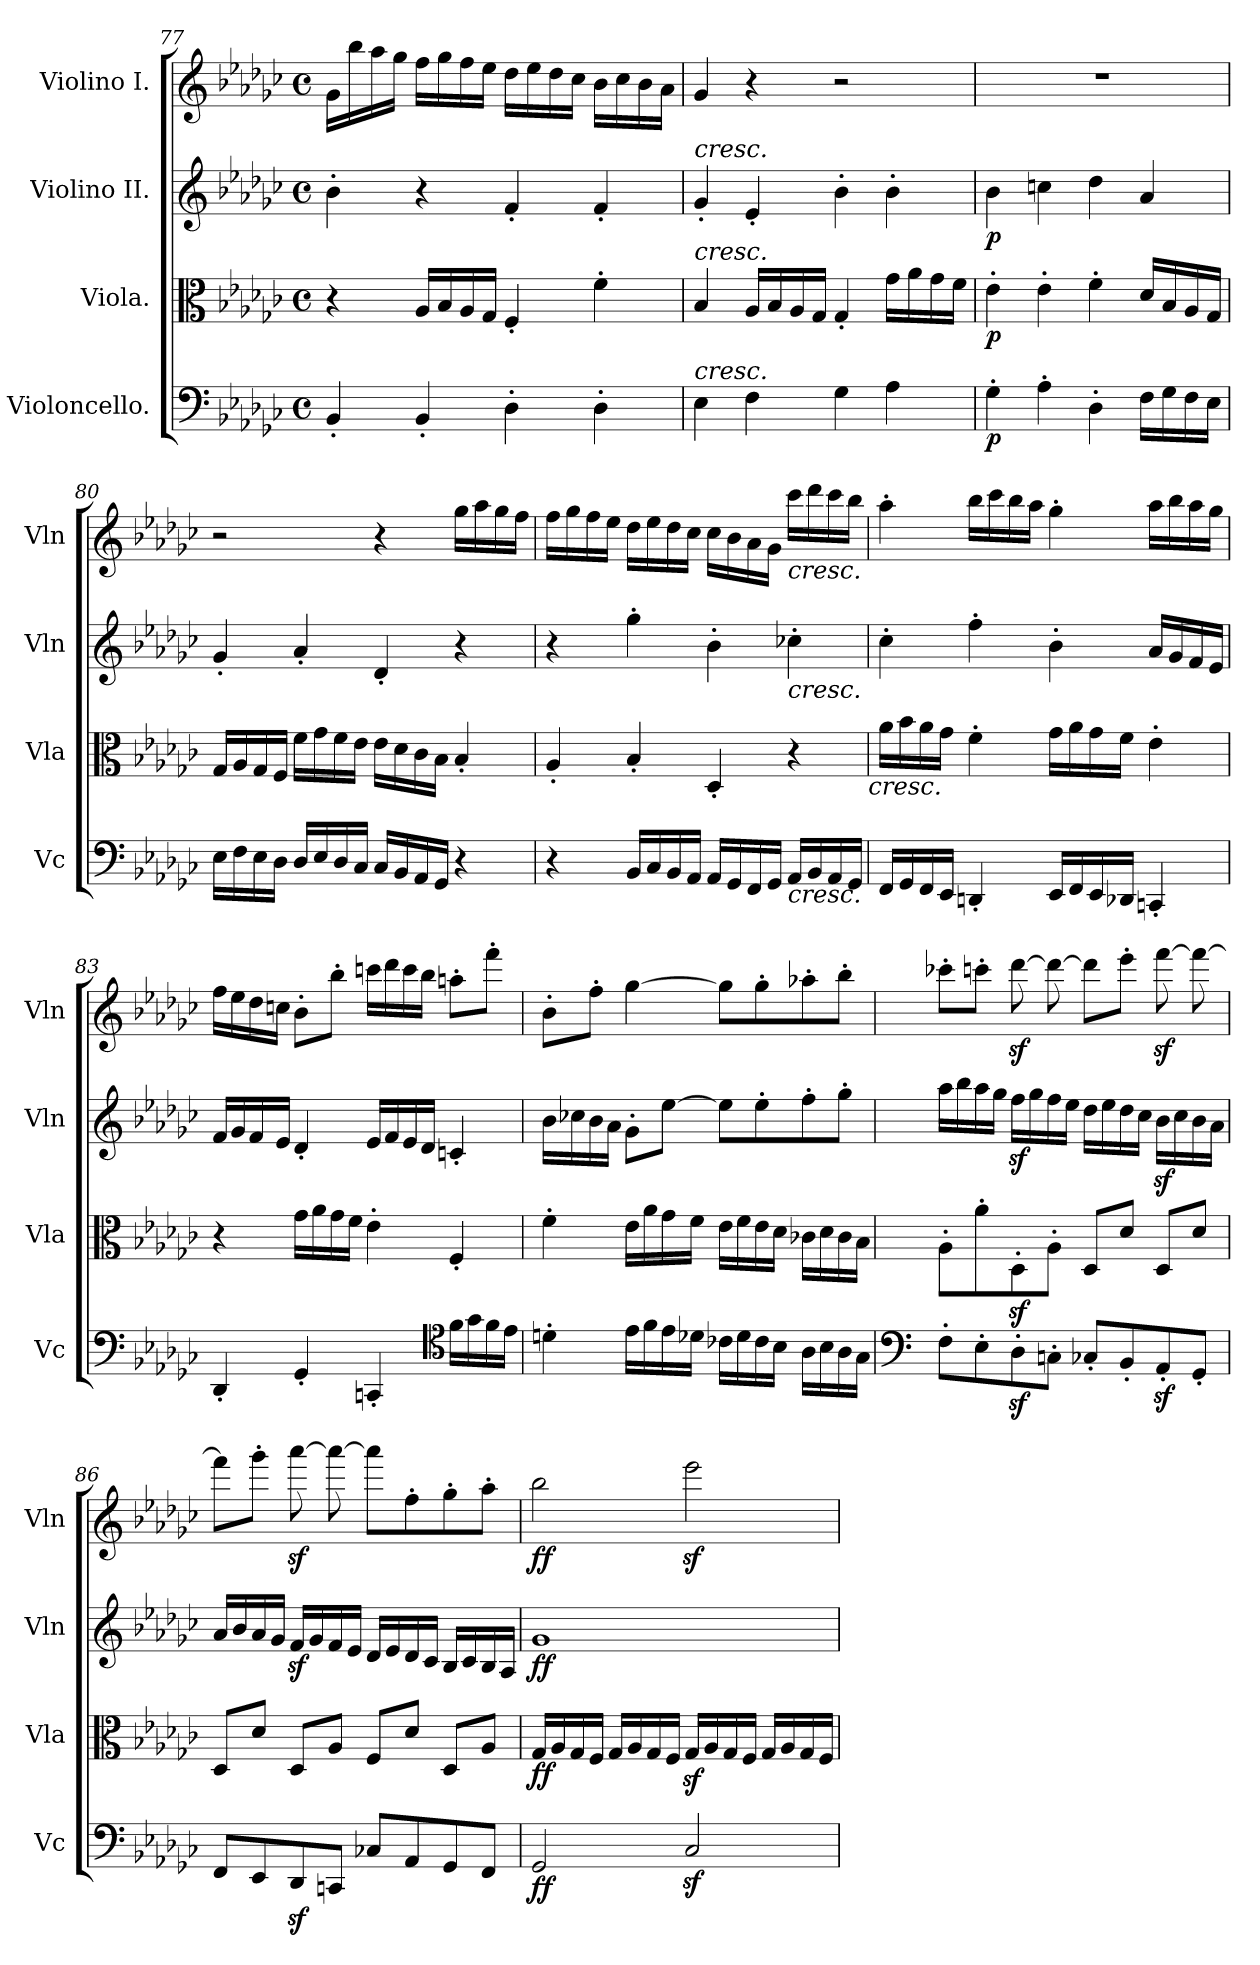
**kern	**dynam	**kern	**dynam	**kern	**dynam	**kern	**dynam
*part4	*part4	*part3	*part3	*part2	*part2	*part1	*part1
*staff4	*staff4	*staff3	*staff3	*staff2	*staff2	*staff1	*staff1
*I"Violoncello.	*	*I"Viola.	*	*I"Violino II.	*	*I"Violino I.	*
*I'Vc	*	*I'Vla	*	*I'Vln	*	*I'Vln	*
*clefF4	*	*clefC3	*	*clefG2	*	*clefG2	*
*k[b-e-a-d-g-c-]	*	*k[b-e-a-d-g-c-]	*	*k[b-e-a-d-g-c-]	*	*k[b-e-a-d-g-c-]	*
*G-:	*	*G-:	*	*G-:	*	*G-:	*
*M4/4	*	*M4/4	*	*M4/4	*	*M4/4	*
*met(c)	*	*met(c)	*	*met(c)	*	*met(c)	*
=77	=77	=77	=77	=77	=77	=77	=77
4BB-'/	.	4r	.	4b-'\	.	16g-\LL	.
.	.	.	.	.	.	16bb-\	.
.	.	.	.	.	.	16aa-\	.
.	.	.	.	.	.	16gg-\JJ	.
4BB-'/	.	16A-/LL	.	4r	.	16ff\LL	.
.	.	16B-/	.	.	.	16gg-\	.
.	.	16A-/	.	.	.	16ff\	.
.	.	16G-/JJ	.	.	.	16ee-\JJ	.
4D-'\	.	4F'/	.	4f'/	.	16dd-\LL	.
.	.	.	.	.	.	16ee-\	.
.	.	.	.	.	.	16dd-\	.
.	.	.	.	.	.	16cc-\JJ	.
4D-'\	.	4f'\	.	4f'/	.	16b-\LL	.
.	.	.	.	.	.	16cc-\	.
.	.	.	.	.	.	16b-\	.
.	.	.	.	.	.	16a-\JJ	.
=78	=78	=78	=78	=78	=78	=78	=78
!	!	!	!	!LO:TX:a:i:t=cresc.	!	!	!
!	!	!LO:TX:a:i:t=cresc.	!	!	!	!	!
!LO:TX:a:i:t=cresc.	!	!	!	!	!	!	!
4E-\	.	4B-/	.	4g-'/	.	4g-/	.
4F\	.	16A-/LL	.	4e-'/	.	4r	.
.	.	16B-/	.	.	.	.	.
.	.	16A-/	.	.	.	.	.
.	.	16G-/JJ	.	.	.	.	.
4G-\	.	4G-'/	.	4b-'\	.	2r	.
4A-\	.	16g-\LL	.	4b-'\	.	.	.
.	.	16a-\	.	.	.	.	.
.	.	16g-\	.	.	.	.	.
.	.	16f\JJ	.	.	.	.	.
=79	=79	=79	=79	=79	=79	=79	=79
!	!LO:DY:b	!	!LO:DY:b	!	!LO:DY:b	!	!
4G-'\	p	4e-'\	p	4b-\	p	1r	.
4A-'\	.	4e-'\	.	4ccn\	.	.	.
4D-'\	.	4f'\	.	4dd-\	.	.	.
16F\LL	.	16d-/LL	.	4a-/	.	.	.
16G-\	.	16B-/	.	.	.	.	.
16F\	.	16A-/	.	.	.	.	.
16E-\JJ	.	16G-/JJ	.	.	.	.	.
!!LO:LB:g=z
=80	=80	=80	=80	=80	=80	=80	=80
16E-\LL	.	16G-/LL	.	4g-'/	.	2r	.
16F\	.	16A-/	.	.	.	.	.
16E-\	.	16G-/	.	.	.	.	.
16D-\JJ	.	16F/JJ	.	.	.	.	.
16D-/LL	.	16f\LL	.	4a-'/	.	.	.
16E-/	.	16g-\	.	.	.	.	.
16D-/	.	16f\	.	.	.	.	.
16C-/JJ	.	16e-\JJ	.	.	.	.	.
16C-/LL	.	16e-\LL	.	4d-'/	.	4r	.
16BB-/	.	16d-\	.	.	.	.	.
16AA-/	.	16c-\	.	.	.	.	.
16GG-/JJ	.	16B-\JJ	.	.	.	.	.
4r	.	4B-'/	.	4r	.	16gg-\LL	.
.	.	.	.	.	.	16aa-\	.
.	.	.	.	.	.	16gg-\	.
.	.	.	.	.	.	16ff\JJ	.
=81	=81	=81	=81	=81	=81	=81	=81
4r	.	4A-'/	.	4r	.	16ff\LL	.
.	.	.	.	.	.	16gg-\	.
.	.	.	.	.	.	16ff\	.
.	.	.	.	.	.	16ee-\JJ	.
16BB-/LL	.	4B-'/	.	4gg-'\	.	16dd-\LL	.
16C-/	.	.	.	.	.	16ee-\	.
16BB-/	.	.	.	.	.	16dd-\	.
16AA-/JJ	.	.	.	.	.	16cc-\JJ	.
16AA-/LL	.	4D-'/	.	4b-'\	.	16cc-\LL	.
16GG-/	.	.	.	.	.	16b-\	.
16FF/	.	.	.	.	.	16a-\	.
16GG-/JJ	.	.	.	.	.	16g-\JJ	.
!	!	!	!	!	!	!LO:TX:b:i:t=cresc.	!
!	!	!	!	!LO:TX:b:i:t=cresc.	!	!	!
!LO:TX:b:i:t=cresc.	!	!	!	!	!	!	!
16AA-/LL	.	4r	.	4cc-X'\	.	16ccc-\LL	.
16BB-/	.	.	.	.	.	16ddd-\	.
16AA-/	.	.	.	.	.	16ccc-\	.
16GG-/JJ	.	.	.	.	.	16bb-\JJ	.
!	!	!LO:TX:b:i:t=cresc.	!	!	!	!	!
!!LO:PB:g=z
=82	=82	=82	=82	=82	=82	=82	=82
16FF/LL	.	16a-\LL	.	4cc-'\	.	4aa-'\	.
16GG-/	.	16b-\	.	.	.	.	.
16FF/	.	16a-\	.	.	.	.	.
16EE-/JJ	.	16g-\JJ	.	.	.	.	.
4DDn'/	.	4f'\	.	4ff'\	.	16bb-\LL	.
.	.	.	.	.	.	16ccc-\	.
.	.	.	.	.	.	16bb-\	.
.	.	.	.	.	.	16aa-\JJ	.
16EE-/LL	.	16g-\LL	.	4b-'\	.	4gg-'\	.
16FF/	.	16a-\	.	.	.	.	.
16EE-/	.	16g-\	.	.	.	.	.
16DD-X/JJ	.	16f\JJ	.	.	.	.	.
4CCn'/	.	4e-'\	.	16a-/LL	.	16aa-\LL	.
.	.	.	.	16g-/	.	16bb-\	.
.	.	.	.	16f/	.	16aa-\	.
.	.	.	.	16e-/JJ	.	16gg-\JJ	.
!!LO:PB:g=z
=83	=83	=83	=83	=83	=83	=83	=83
4DD-'/	.	4r	.	16f/LL	.	16ff\LL	.
.	.	.	.	16g-/	.	16ee-\	.
.	.	.	.	16f/	.	16dd-\	.
.	.	.	.	16e-/JJ	.	16ccn\JJ	.
4GG-'/	.	16g-\LL	.	4d-'/	.	8b-'\L	.
.	.	16a-\	.	.	.	.	.
.	.	16g-\	.	.	.	8bb-'\J	.
.	.	16f\JJ	.	.	.	.	.
4CCn'/	.	4e-'\	.	16e-/LL	.	16cccn\LL	.
.	.	.	.	16f/	.	16ddd-\	.
.	.	.	.	16e-/	.	16ccc\	.
.	.	.	.	16d-/JJ	.	16bb-\JJ	.
*clefC4	*	*	*	*	*	*	*
16f\LL	.	4F'/	.	4cn'/	.	8aan'\L	.
16g-\	.	.	.	.	.	.	.
16f\	.	.	.	.	.	8fff'\J	.
16e-\JJ	.	.	.	.	.	.	.
=84	=84	=84	=84	=84	=84	=84	=84
4dn'\	.	4f'\	.	16b-\LL	.	8b-'\L	.
.	.	.	.	16cc-X\	.	.	.
.	.	.	.	16b-\	.	8ff'\J	.
.	.	.	.	16a-\JJ	.	.	.
16e-\LL	.	16e-\LL	.	8g-'\L	.	[4gg-\	.
16f\	.	16a-\	.	.	.	.	.
16e-\	.	16g-\	.	[8ee-\J	.	.	.
16d-X\JJ	.	16f\JJ	.	.	.	.	.
16c-X\LL	.	16e-\LL	.	8ee-\L]	.	8gg-\L]	.
16d-\	.	16f\	.	.	.	.	.
16c-\	.	16e-\	.	8ee-'\	.	8gg-'\	.
16B-\JJ	.	16d-\JJ	.	.	.	.	.
16A-\LL	.	16c-X\LL	.	8ff'\	.	8aa-X'\	.
16B-\	.	16d-\	.	.	.	.	.
16A-\	.	16c-\	.	8gg-'\J	.	8bb-'\J	.
16G-\JJ	.	16B-\JJ	.	.	.	.	.
!!LO:LB:g=z
=85	=85	=85	=85	=85	=85	=85	=85
*clefF4	*	*	*	*	*	*	*
8F'\L	.	8A-'\L	.	16aa-\LL	.	8ccc-X'\L	.
.	.	.	.	16bb-\	.	.	.
8E-'\	.	8a-'\	.	16aa-\	.	8cccn'\J	.
.	.	.	.	16gg-\JJ	.	.	.
8D-z<'\	.	8D-z<'\	.	16ffz<\LL	.	[8ddd-z<\	.
.	.	.	.	16gg-\	.	.	.
8Cn'\J	.	8A-'\J	.	16ff\	.	8ddd-\_	.
.	.	.	.	16ee-\JJ	.	.	.
8C-X'/L	.	8D-/L	.	16dd-\LL	.	8ddd-\L]	.
.	.	.	.	16ee-\	.	.	.
8BB-'/	.	8d-/J	.	16dd-\	.	8eee-'\J	.
.	.	.	.	16cc-\JJ	.	.	.
8AA-z>'/	.	8D-/L	.	16b-z<\LL	.	[8fffz<\	.
.	.	.	.	16cc-\	.	.	.
8GG-'/J	.	8d-/J	.	16b-\	.	8fff\_	.
.	.	.	.	16a-\JJ	.	.	.
!!LO:LB:g=z
=86	=86	=86	=86	=86	=86	=86	=86
8FF/L	.	8D-/L	.	16a-/LL	.	8fff\L]	.
.	.	.	.	16b-/	.	.	.
8EE-/	.	8d-/J	.	16a-/	.	8ggg-'\J	.
.	.	.	.	16g-/JJ	.	.	.
8DD-z>/	.	8D-/L	.	16fz</LL	.	[8aaa-z<\	.
.	.	.	.	16g-/	.	.	.
8CCn/J	.	8A-/J	.	16f/	.	8aaa-\_	.
.	.	.	.	16e-/JJ	.	.	.
8C-X/L	.	8F/L	.	16d-/LL	.	8aaa-\L]	.
.	.	.	.	16e-/	.	.	.
8AA-/	.	8d-/J	.	16d-/	.	8ff'\	.
.	.	.	.	16c-/JJ	.	.	.
8GG-/	.	8D-/L	.	16B-/LL	.	8gg-'\	.
.	.	.	.	16c-/	.	.	.
8FF/J	.	8A-/J	.	16B-/	.	8aa-'\J	.
.	.	.	.	16A-/JJ	.	.	.
=87	=87	=87	=87	=87	=87	=87	=87
!	!LO:DY:b	!	!LO:DY:b	!	!LO:DY:b	!	!LO:DY:b
2GG-/	ff	16G-/LL	ff	1g-	ff	2bb-\	ff
.	.	16A-/	.	.	.	.	.
.	.	16G-/	.	.	.	.	.
.	.	16F/JJ	.	.	.	.	.
.	.	16G-/LL	.	.	.	.	.
.	.	16A-/	.	.	.	.	.
.	.	16G-/	.	.	.	.	.
.	.	16F/JJ	.	.	.	.	.
2C-z</	.	16G-z</LL	.	.	.	2eee-z<\	.
.	.	16A-/	.	.	.	.	.
.	.	16G-/	.	.	.	.	.
.	.	16F/JJ	.	.	.	.	.
.	.	16G-/LL	.	.	.	.	.
.	.	16A-/	.	.	.	.	.
.	.	16G-/	.	.	.	.	.
.	.	16F/JJ	.	.	.	.	.
=	=	=	=	=	=	=	=
*-	*-	*-	*-	*-	*-	*-	*-
